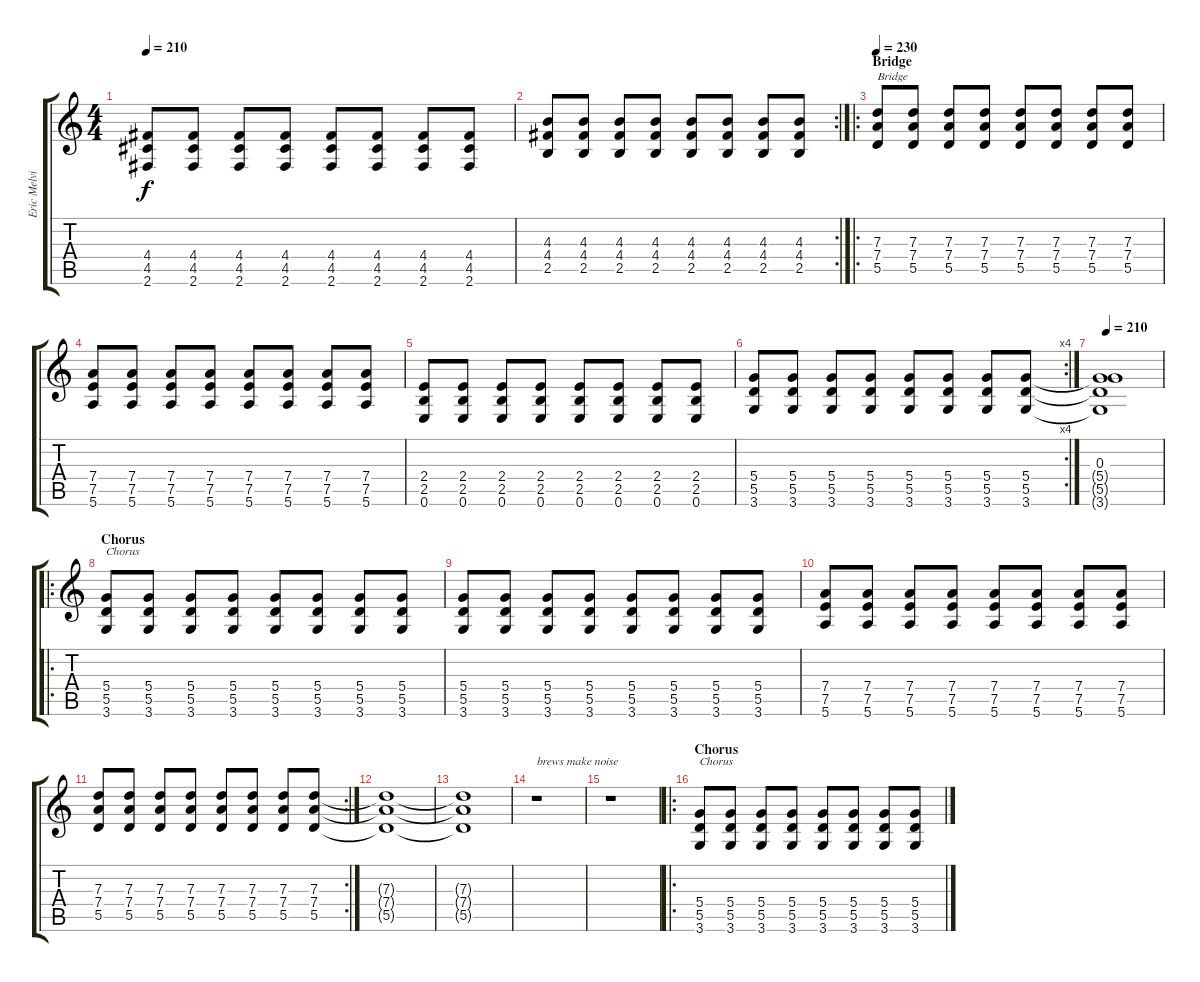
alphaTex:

\track ("Eric Melvin" "Eric Melvi") {instrument distortionguitar}
\staff {score tabs}
\tuning (E4 B3 G3 D3 A2 E2) {hide}
\ts (4 4)
\tempo 210
\clef g2
\ks c
(4.4 4.5 2.6).8{dy f} (4.4 4.5 2.6).8 (4.4 4.5 2.6).8 (4.4 4.5 2.6).8 (4.4 4.5 2.6).8 (4.4 4.5 2.6).8 (4.4 4.5 2.6).8 (4.4 4.5 2.6).8 |
\rc 2
(4.3 4.4 2.5).8 (4.3 4.4 2.5).8 (4.3 4.4 2.5).8 (4.3 4.4 2.5).8 (4.3 4.4 2.5).8 (4.3 4.4 2.5).8 (4.3 4.4 2.5).8 (4.3 4.4 2.5).8 |
\ro
\section ("" "Bridge")
\tempo 230
(7.3 7.4 5.5).8{txt "Bridge"} (7.3 7.4 5.5).8 (7.3 7.4 5.5).8 (7.3 7.4 5.5).8 (7.3 7.4 5.5).8 (7.3 7.4 5.5).8 (7.3 7.4 5.5).8 (7.3 7.4 5.5).8 |
(7.4 7.5 5.6).8 (7.4 7.5 5.6).8 (7.4 7.5 5.6).8 (7.4 7.5 5.6).8 (7.4 7.5 5.6).8 (7.4 7.5 5.6).8 (7.4 7.5 5.6).8 (7.4 7.5 5.6).8 |
(2.4 2.5 0.6).8 (2.4 2.5 0.6).8 (2.4 2.5 0.6).8 (2.4 2.5 0.6).8 (2.4 2.5 0.6).8 (2.4 2.5 0.6).8 (2.4 2.5 0.6).8 (2.4 2.5 0.6).8 |
\rc 4
(5.4 5.5 3.6).8 (5.4 5.5 3.6).8 (5.4 5.5 3.6).8 (5.4 5.5 3.6).8 (5.4 5.5 3.6).8 (5.4 5.5 3.6).8 (5.4 5.5 3.6).8 (5.4 5.5 3.6).8 |
\tempo 210
(0.3 5.4{t} 5.5{t} 3.6{t}).1 |
\ro
\section ("" "Chorus")
(5.4 5.5 3.6).8{txt "Chorus"} (5.4 5.5 3.6).8 (5.4 5.5 3.6).8 (5.4 5.5 3.6).8 (5.4 5.5 3.6).8 (5.4 5.5 3.6).8 (5.4 5.5 3.6).8 (5.4 5.5 3.6).8 |
(5.4 5.5 3.6).8 (5.4 5.5 3.6).8 (5.4 5.5 3.6).8 (5.4 5.5 3.6).8 (5.4 5.5 3.6).8 (5.4 5.5 3.6).8 (5.4 5.5 3.6).8 (5.4 5.5 3.6).8 |
(7.4 7.5 5.6).8 (7.4 7.5 5.6).8 (7.4 7.5 5.6).8 (7.4 7.5 5.6).8 (7.4 7.5 5.6).8 (7.4 7.5 5.6).8 (7.4 7.5 5.6).8 (7.4 7.5 5.6).8 |
\rc 2
(7.3 7.4 5.5).8 (7.3 7.4 5.5).8 (7.3 7.4 5.5).8 (7.3 7.4 5.5).8 (7.3 7.4 5.5).8 (7.3 7.4 5.5).8 (7.3 7.4 5.5).8 (7.3 7.4 5.5).8 |
(7.3{t} 7.4{t} 5.5{t}).1 |
(7.3{t} 7.4{t} 5.5{t}).1 |
r.1{txt "brews make noise"} |
r.1 |
\ro
\section ("" "Chorus")
(5.4 5.5 3.6).8{txt "Chorus"} (5.4 5.5 3.6).8 (5.4 5.5 3.6).8 (5.4 5.5 3.6).8 (5.4 5.5 3.6).8 (5.4 5.5 3.6).8 (5.4 5.5 3.6).8 (5.4 5.5 3.6).8
